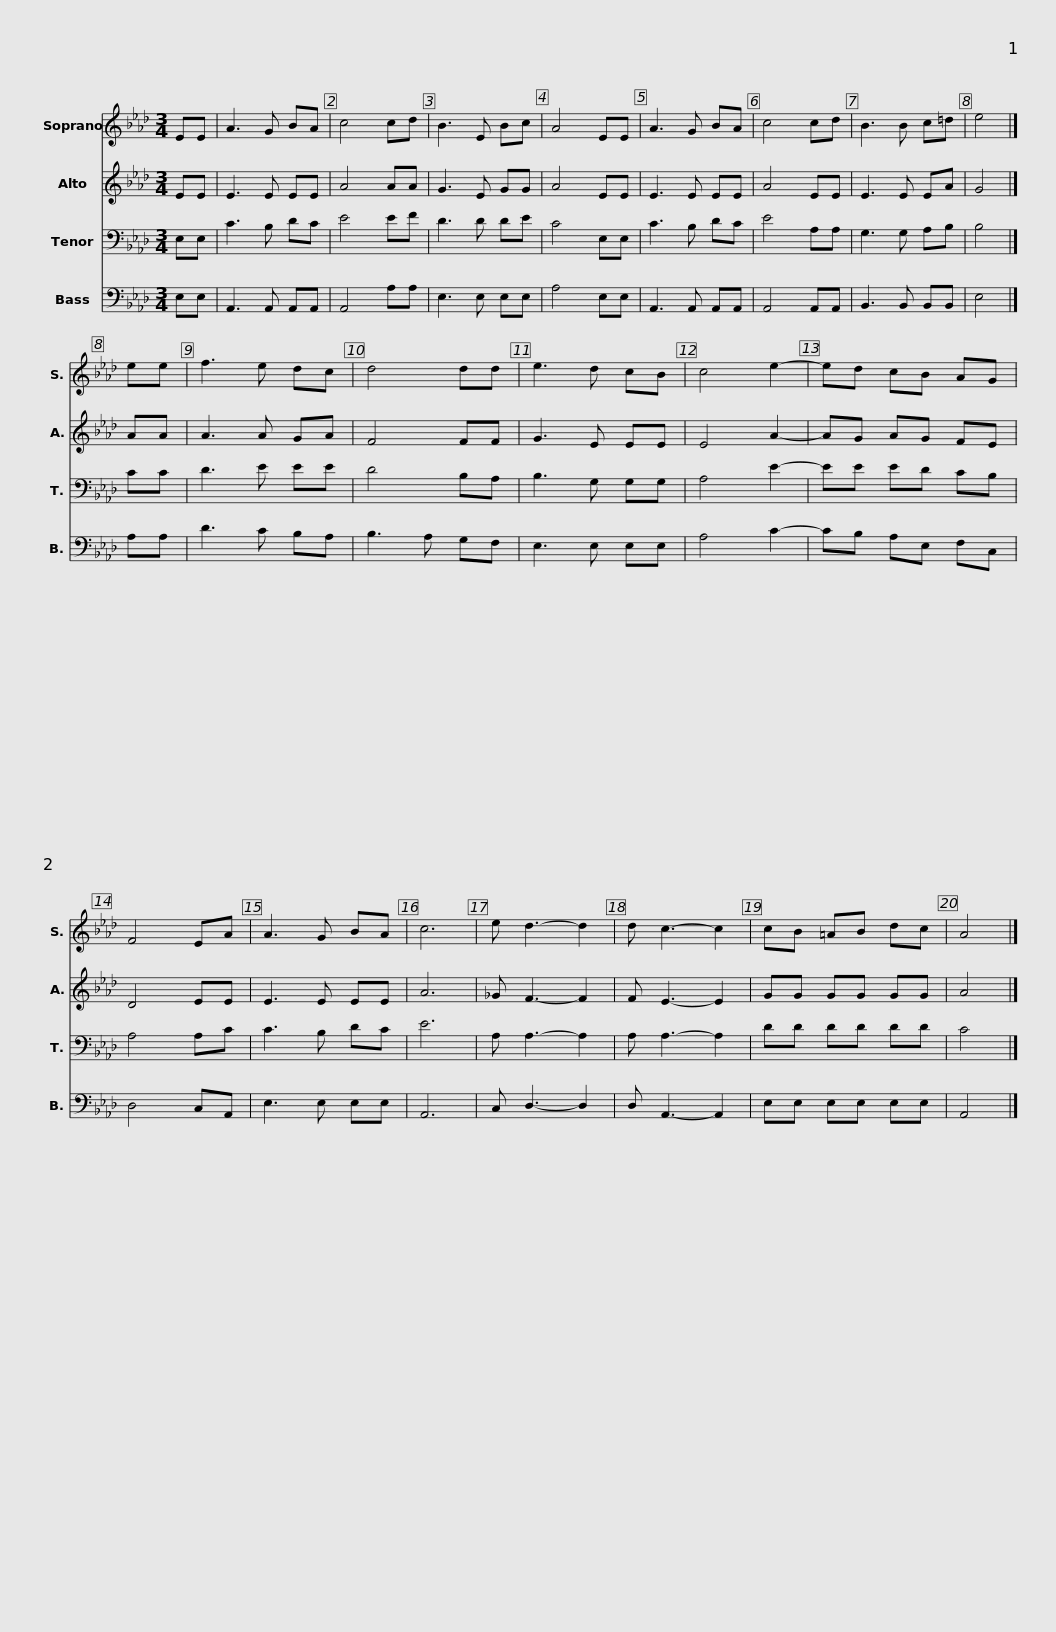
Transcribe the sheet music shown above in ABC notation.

X:1
%%score 1 2 3 4
L:1/8
M:3/4
I:linebreak $
K:Ab
V:1 treble
V:2 treble
V:3 bass
V:4 bass
V:1
 EE | A3 G BA | c4 cd | B3 E Bc | A4 EE | %5
 A3 G BA | c4 cd | B3 B c=d |$ e4 |] ee | %10
 f3 e dc | d4 dd | e3 d cB | c4 e2- | ed cB AG | %15
 F4 EA | A3 G BA |$ c6 | e d3- d2 | d c3- c2 | %20
 cB =AB dc | A4 |] %22
V:2
 EE | E3 E EE | A4 AA | G3 E GG | A4 EE | %5
 E3 E EE | A4 EE | E3 E EA |$ G4 |] AA | %10
 A3 A GA | F4 FF | G3 E EE | E4 A2- | AG AG FE | %15
 D4 EE | E3 E EE |$ A6 | _G F3- F2 | F E3- E2 | %20
 GG GG GG | A4 |] %22
V:3
 E,E, | C3 B, DC | E4 EF | D3 D DE | C4 E,E, | %5
 C3 B, DC | E4 A,A, | G,3 G, A,B, |$ B,4 |] CC | %10
 D3 E EE | D4 B,A, | B,3 G, G,G, | A,4 E2- | EE ED CB, | %15
 A,4 A,C | C3 B, DC |$ E6 | A, A,3- A,2 | A, A,3- A,2 | %20
 DD DD DD | C4 |] %22
V:4
 E,E, | A,,3 A,, A,,A,, | A,,4 A,A, | E,3 E, E,E, | A,4 E,E, | %5
 A,,3 A,, A,,A,, | A,,4 A,,A,, | B,,3 B,, B,,B,, |$ E,4 |] A,A, | %10
 D3 C B,A, | B,3 A, G,F, | E,3 E, E,E, | A,4 C2- | CB, A,E, F,C, | %15
 D,4 C,A,, | E,3 E, E,E, |$ A,,6 | C, D,3- D,2 | D, A,,3- A,,2 | %20
 E,E, E,E, E,E, | A,,4 |] %22
